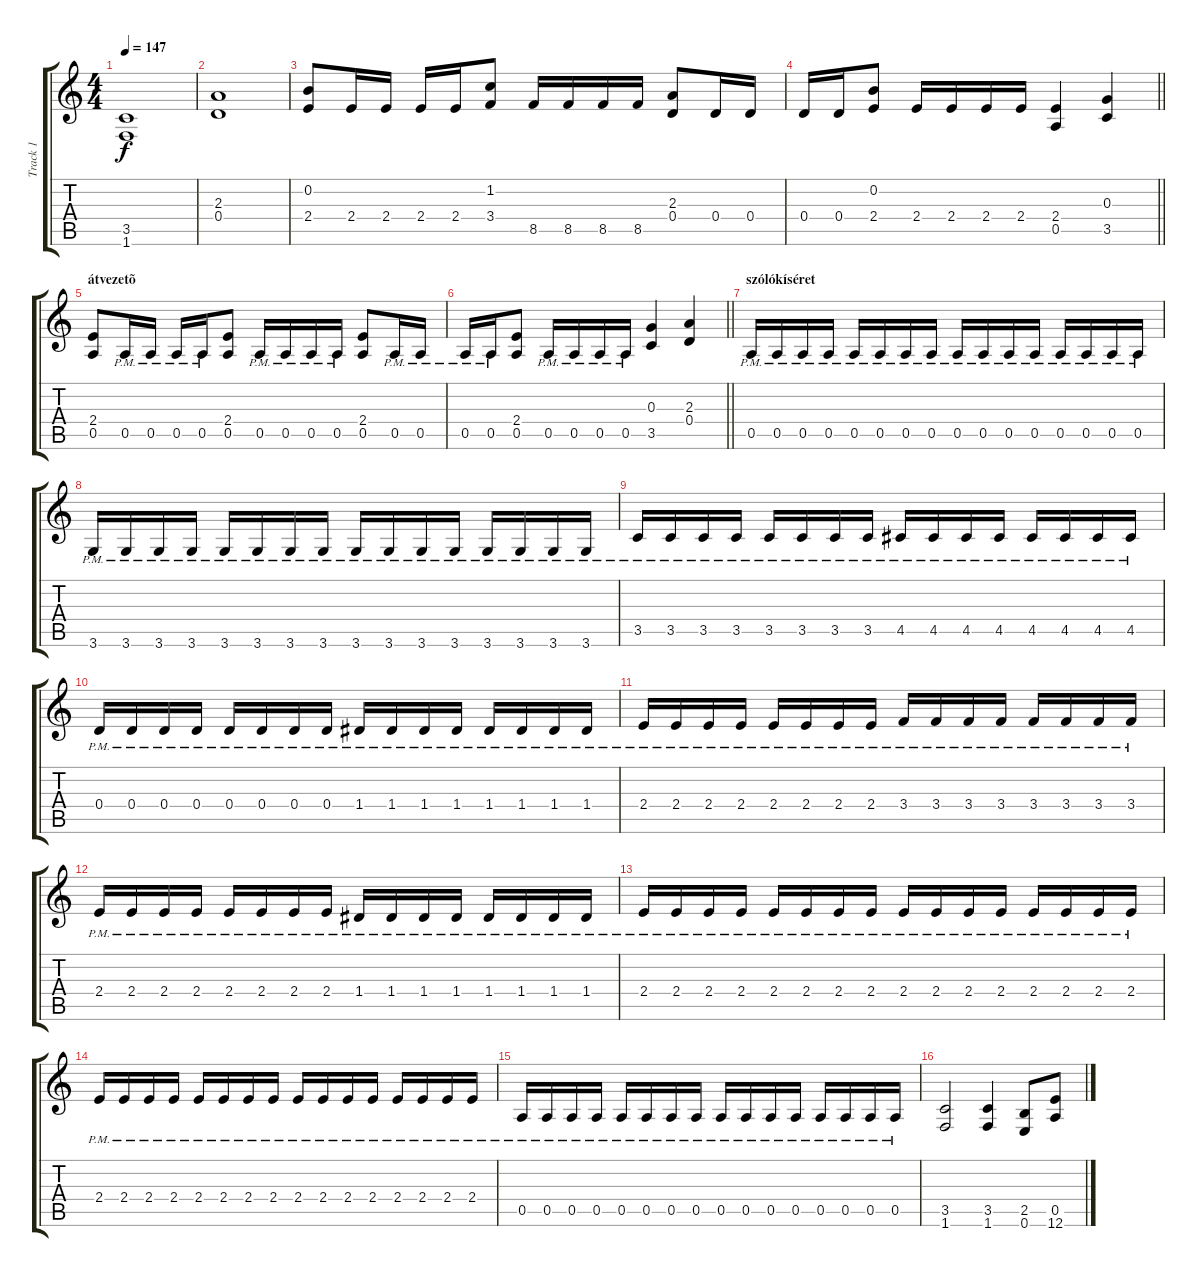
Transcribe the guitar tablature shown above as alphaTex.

\track ("Track 1" "Track 1") {instrument distortionguitar}
\staff {score tabs}
\tuning (E4 B3 G3 D3 A2 E2) {hide}
\ts (4 4)
\tempo 147
\clef g2
\ks c
(3.5 1.6).1{dy f} |
(2.3 0.4).1 |
(0.2 2.4).8 2.4.16 2.4.16 2.4.16 2.4.16 (1.2 3.4).8 8.5.16 8.5.16 8.5.16 8.5.16 (2.3 0.4).8 0.4.16 0.4.16 |
\barLineRight lightlight
0.4.16 0.4.16 (0.2 2.4).8 2.4.16 2.4.16 2.4.16 2.4.16 (2.4 0.5).4 (0.3 3.5).4 |
\section ("" "átvezetõ")
(2.4 0.5).8 0.5{pm}.16 0.5{pm}.16 0.5{pm}.16 0.5{pm}.16 (2.4 0.5).8 0.5{pm}.16 0.5{pm}.16 0.5{pm}.16 0.5{pm}.16 (2.4 0.5).8 0.5{pm}.16 0.5{pm}.16 |
\barLineRight lightlight
0.5{pm}.16 0.5{pm}.16 (2.4 0.5).8 0.5{pm}.16 0.5{pm}.16 0.5{pm}.16 0.5{pm}.16 (0.3 3.5).4 (2.3 0.4).4 |
\section ("" "szólókíséret")
0.5{pm}.16 0.5{pm}.16 0.5{pm}.16 0.5{pm}.16 0.5{pm}.16 0.5{pm}.16 0.5{pm}.16 0.5{pm}.16 0.5{pm}.16 0.5{pm}.16 0.5{pm}.16 0.5{pm}.16 0.5{pm}.16 0.5{pm}.16 0.5{pm}.16 0.5{pm}.16 |
3.6{pm}.16 3.6{pm}.16 3.6{pm}.16 3.6{pm}.16 3.6{pm}.16 3.6{pm}.16 3.6{pm}.16 3.6{pm}.16 3.6{pm}.16 3.6{pm}.16 3.6{pm}.16 3.6{pm}.16 3.6{pm}.16 3.6{pm}.16 3.6{pm}.16 3.6{pm}.16 |
3.5{pm}.16 3.5{pm}.16 3.5{pm}.16 3.5{pm}.16 3.5{pm}.16 3.5{pm}.16 3.5{pm}.16 3.5{pm}.16 4.5{pm}.16 4.5{pm}.16 4.5{pm}.16 4.5{pm}.16 4.5{pm}.16 4.5{pm}.16 4.5{pm}.16 4.5{pm}.16 |
0.4{pm}.16 0.4{pm}.16 0.4{pm}.16 0.4{pm}.16 0.4{pm}.16 0.4{pm}.16 0.4{pm}.16 0.4{pm}.16 1.4{pm}.16 1.4{pm}.16 1.4{pm}.16 1.4{pm}.16 1.4{pm}.16 1.4{pm}.16 1.4{pm}.16 1.4{pm}.16 |
2.4{pm}.16 2.4{pm}.16 2.4{pm}.16 2.4{pm}.16 2.4{pm}.16 2.4{pm}.16 2.4{pm}.16 2.4{pm}.16 3.4{pm}.16 3.4{pm}.16 3.4{pm}.16 3.4{pm}.16 3.4{pm}.16 3.4{pm}.16 3.4{pm}.16 3.4{pm}.16 |
2.4{pm}.16 2.4{pm}.16 2.4{pm}.16 2.4{pm}.16 2.4{pm}.16 2.4{pm}.16 2.4{pm}.16 2.4{pm}.16 1.4{pm}.16 1.4{pm}.16 1.4{pm}.16 1.4{pm}.16 1.4{pm}.16 1.4{pm}.16 1.4{pm}.16 1.4{pm}.16 |
2.4{pm}.16 2.4{pm}.16 2.4{pm}.16 2.4{pm}.16 2.4{pm}.16 2.4{pm}.16 2.4{pm}.16 2.4{pm}.16 2.4{pm}.16 2.4{pm}.16 2.4{pm}.16 2.4{pm}.16 2.4{pm}.16 2.4{pm}.16 2.4{pm}.16 2.4{pm}.16 |
2.4{pm}.16 2.4{pm}.16 2.4{pm}.16 2.4{pm}.16 2.4{pm}.16 2.4{pm}.16 2.4{pm}.16 2.4{pm}.16 2.4{pm}.16 2.4{pm}.16 2.4{pm}.16 2.4{pm}.16 2.4{pm}.16 2.4{pm}.16 2.4{pm}.16 2.4{pm}.16 |
0.5{pm}.16 0.5{pm}.16 0.5{pm}.16 0.5{pm}.16 0.5{pm}.16 0.5{pm}.16 0.5{pm}.16 0.5{pm}.16 0.5{pm}.16 0.5{pm}.16 0.5{pm}.16 0.5{pm}.16 0.5{pm}.16 0.5{pm}.16 0.5{pm}.16 0.5{pm}.16 |
(3.5 1.6).2 (3.5 1.6).4 (2.5 0.6).8 (0.5 12.6).8
